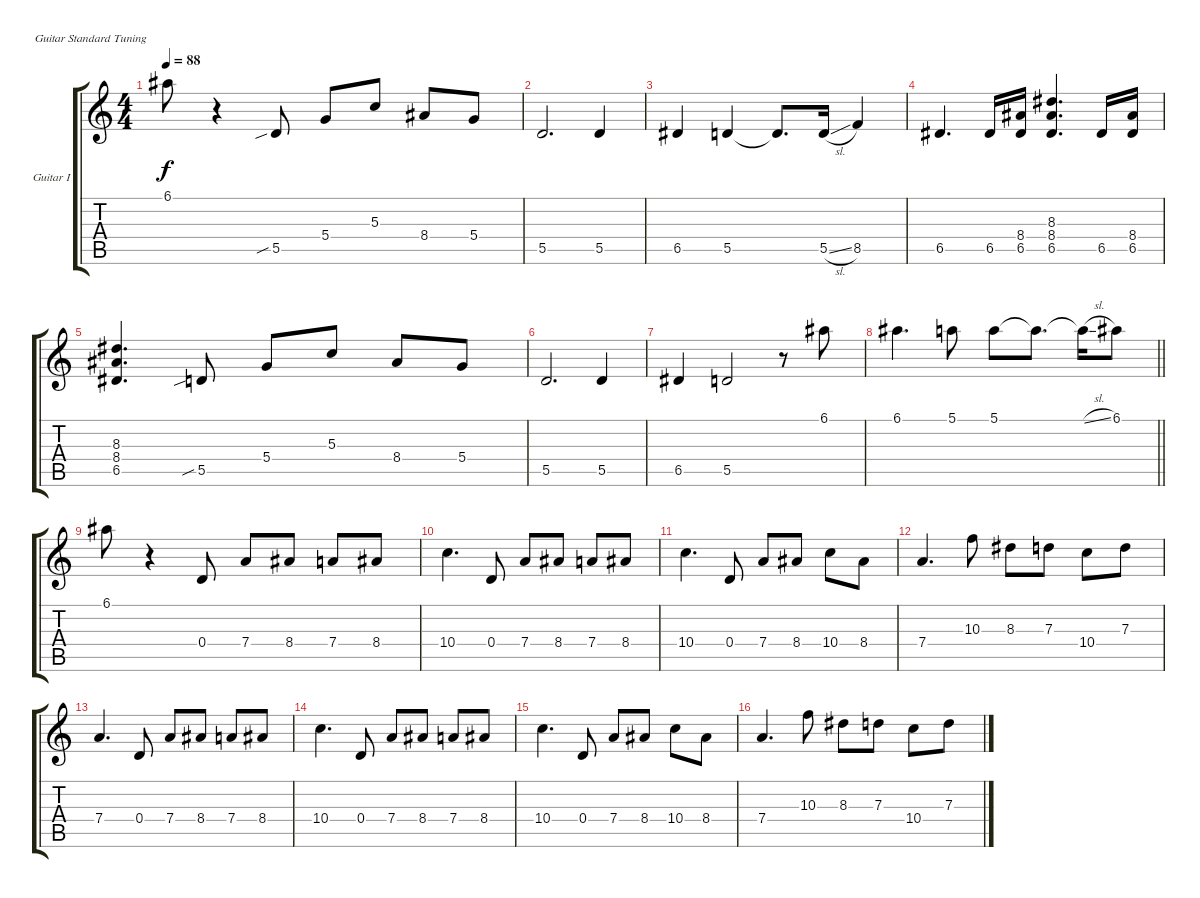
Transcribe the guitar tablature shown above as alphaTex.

\bracketExtendMode groupsimilarinstruments
\firstSystemTrackNameOrientation horizontal
\otherSystemsTrackNameOrientation horizontal
\track ("Guitar I" "Guitar I") {instrument distortionguitar}
\staff {score tabs}
\tuning (E4 B3 G3 D3 A2 E2)
\ts (4 4)
\tempo 88
\clef g2
\ks c
6.1.8{dy f} r.4 5.5{sib}.8 5.4.8 5.3.8 8.4.8 5.4.8 |
5.5.2{d} 5.5.4 |
6.5.4 5.5.4 5.5{t}.8{d} 5.5{sl}.16 8.5.4 |
6.5.4{d} 6.5.16 (8.4 6.5).16 (8.3 8.4 6.5).4{d} 6.5.16 (8.4 6.5).16 |
(8.3 8.4 6.5).4{d} 5.5{sib}.8 5.4.8 5.3.8 8.4.8 5.4.8 |
5.5.2{d} 5.5.4 |
6.5.4 5.5.2 r.8 6.1.8 |
\barLineRight lightlight
6.1.4{d} 5.1.8 5.1.8 5.1{t}.8{d} 5.1{sl t}.16 6.1.8 |
6.1.8 r.4 0.4.8 7.4.8 8.4.8 7.4.8 8.4.8 |
10.4.4{d} 0.4.8 7.4.8 8.4.8 7.4.8 8.4.8 |
10.4.4{d} 0.4.8 7.4.8 8.4.8 10.4.8 8.4.8 |
7.4.4{d} 10.3.8 8.3.8 7.3.8 10.4.8 7.3.8 |
7.4.4{d} 0.4.8 7.4.8 8.4.8 7.4.8 8.4.8 |
10.4.4{d} 0.4.8 7.4.8 8.4.8 7.4.8 8.4.8 |
10.4.4{d} 0.4.8 7.4.8 8.4.8 10.4.8 8.4.8 |
7.4.4{d} 10.3.8 8.3.8 7.3.8 10.4.8 7.3.8
